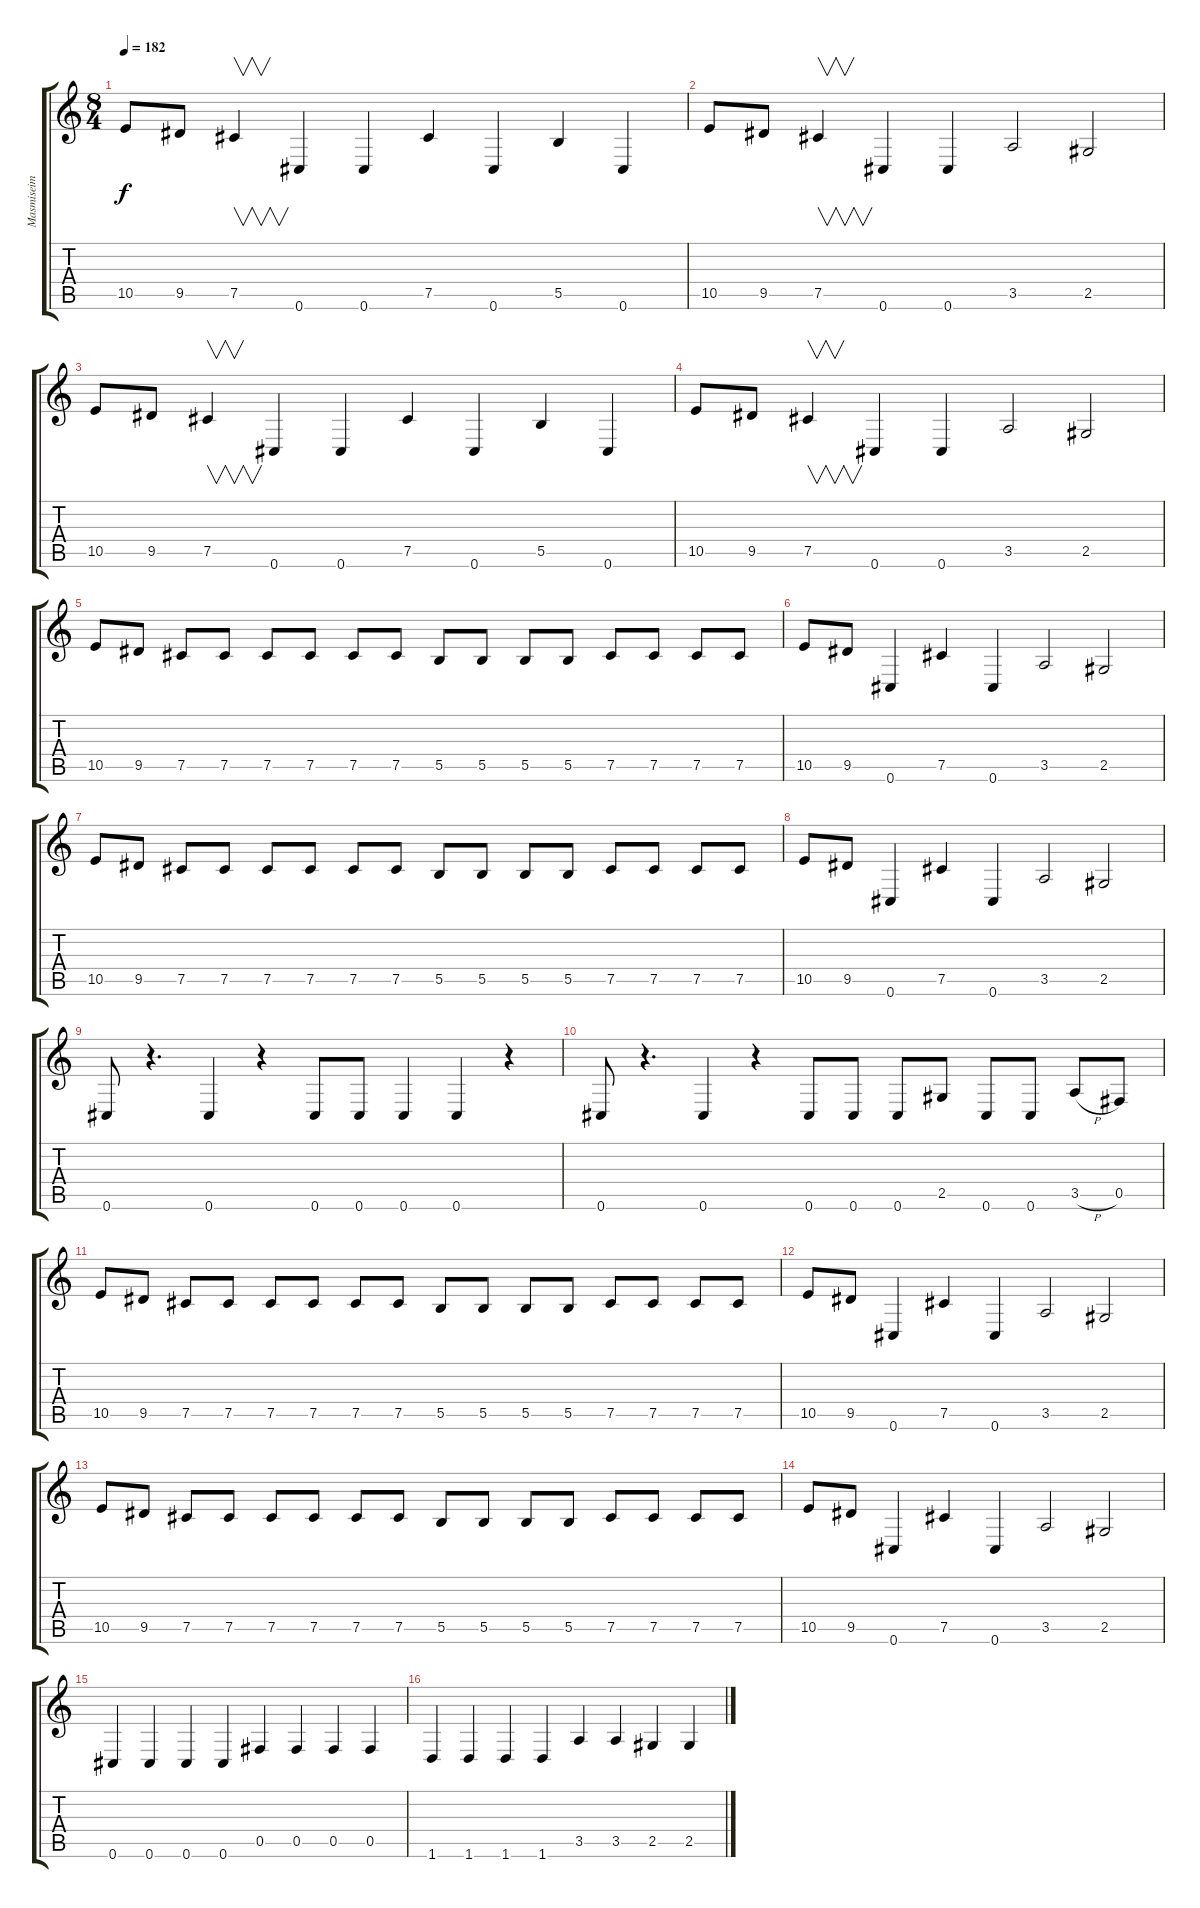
\track ("Masmiseim " "Masmiseim ") {instrument electricbasspick}
\staff {score tabs}
\tuning (Db4 Ab3 E3 B2 Gb2 Db2) {hide}
\ts (8 4)
\tempo 182
\clef g2
\ks c
10.5.8{dy f instrument electricbasspick} 9.5.8 7.5.4{v} 0.6.4 0.6.4 7.5.4 0.6.4 5.5.4 0.6.4 |
10.5.8 9.5.8 7.5.4{v} 0.6.4 0.6.4 3.5.2 2.5.2 |
10.5.8 9.5.8 7.5.4{v} 0.6.4 0.6.4 7.5.4 0.6.4 5.5.4 0.6.4 |
10.5.8 9.5.8 7.5.4{v} 0.6.4 0.6.4 3.5.2 2.5.2 |
10.5.8 9.5.8 7.5.8 7.5.8 7.5.8 7.5.8 7.5.8 7.5.8 5.5.8 5.5.8 5.5.8 5.5.8 7.5.8 7.5.8 7.5.8 7.5.8 |
10.5.8 9.5.8 0.6.4 7.5.4 0.6.4 3.5.2 2.5.2 |
10.5.8 9.5.8 7.5.8 7.5.8 7.5.8 7.5.8 7.5.8 7.5.8 5.5.8 5.5.8 5.5.8 5.5.8 7.5.8 7.5.8 7.5.8 7.5.8 |
10.5.8 9.5.8 0.6.4 7.5.4 0.6.4 3.5.2 2.5.2 |
0.6.8 r.4{d} 0.6.4 r.4 0.6.8 0.6.8 0.6.4 0.6.4 r.4 |
0.6.8 r.4{d} 0.6.4 r.4 0.6.8 0.6.8 0.6.8 2.5.8 0.6.8 0.6.8 3.5{h}.8 0.5.8 |
10.5.8 9.5.8 7.5.8 7.5.8 7.5.8 7.5.8 7.5.8 7.5.8 5.5.8 5.5.8 5.5.8 5.5.8 7.5.8 7.5.8 7.5.8 7.5.8 |
10.5.8 9.5.8 0.6.4 7.5.4 0.6.4 3.5.2 2.5.2 |
10.5.8 9.5.8 7.5.8 7.5.8 7.5.8 7.5.8 7.5.8 7.5.8 5.5.8 5.5.8 5.5.8 5.5.8 7.5.8 7.5.8 7.5.8 7.5.8 |
10.5.8 9.5.8 0.6.4 7.5.4 0.6.4 3.5.2 2.5.2 |
0.6.4 0.6.4 0.6.4 0.6.4 0.5.4 0.5.4 0.5.4 0.5.4 |
1.6.4 1.6.4 1.6.4 1.6.4 3.5.4 3.5.4 2.5.4 2.5.4
